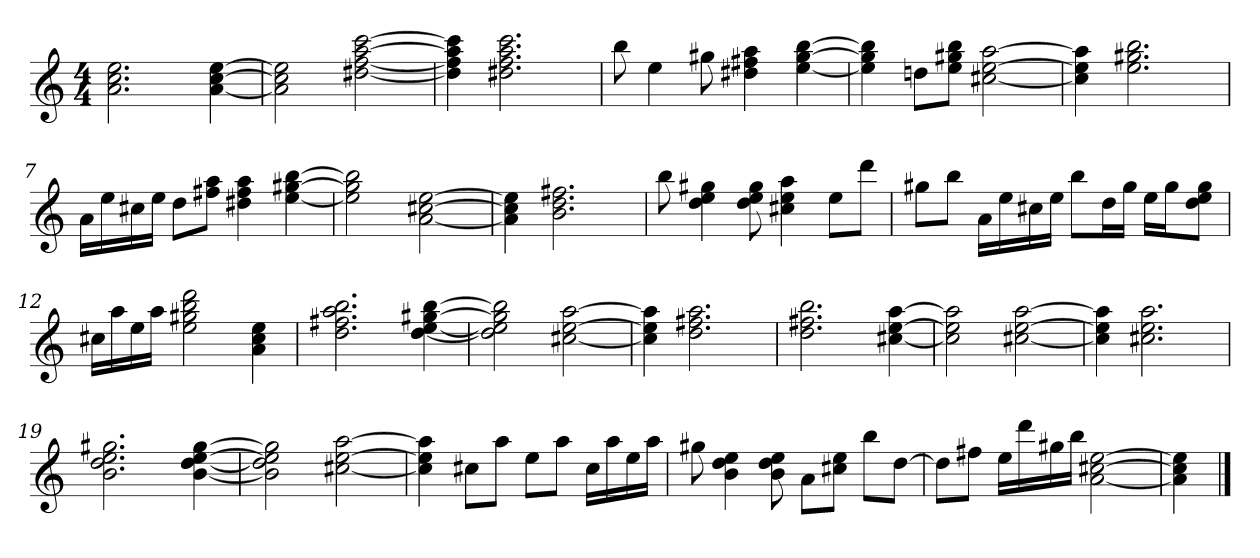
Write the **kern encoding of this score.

**kern
*part1
*staff1
*clefG2
*k[]
*M4/4
=1
2.a 2.cc 2.ee
[4a [4cc [4ee
=2
2a] 2cc] 2ee]
[2dd#X [2ff [2aa [2ccc
=3
4dd#] 4ff] 4aa] 4ccc]
2.dd#X 2.ff 2.aa 2.ccc
=4
8bb
4ee
8gg#X
4dd#X 4ff#X 4aa
[4ee [4gg# [4bb
=5
4ee] 4gg#] 4bb]
8ddnL
8ee 8gg#X 8bbJ
[2cc#X [2ee [2aa
=6
4cc#] 4ee] 4aa]
2.ee 2.gg#X 2.bb
=7
16aLL
16ee
16cc#X
16eeJJ
8ddL
8ff#X 8aaJ
4dd#X 4ff# 4aa
[4ee [4gg#X [4bb
=8
2ee] 2gg#] 2bb]
[2a [2cc#X [2ee
=9
4a] 4cc#] 4ee]
2.b 2.dd 2.ff#X
=10
8bb
4dd 4ee 4gg#X
8dd 8ee 8gg#
4cc#X 4ee 4aa
8eeL
8dddJ
=11
8gg#XL
8bbJ
16aLL
16ee
16cc#X
16eeJJ
8bbL
16ddL
16gg#JJ
16eeLL
16gg#J
8dd 8ee 8gg#J
=12
16cc#XLL
16aa
16ee
16aaJJ
2ee 2gg#X 2bb 2ddd
4a 4cc# 4ee
=13
2.dd 2.ff#X 2.aa 2.bb
[4dd [4ee [4gg#X [4bb
=14
2dd] 2ee] 2gg#] 2bb]
[2cc#X [2ee [2aa
=15
4cc#] 4ee] 4aa]
2.dd 2.ff#X 2.aa
=16
2.dd 2.ff#X 2.bb
[4cc#X [4ee [4aa
=17
2cc#] 2ee] 2aa]
[2cc#X [2ee [2aa
=18
4cc#] 4ee] 4aa]
2.cc#X 2.ee 2.aa
=19
2.b 2.dd 2.ee 2.gg#X
[4b [4dd [4ee [4gg#
=20
2b] 2dd] 2ee] 2gg#]
[2cc#X [2ee [2aa
=21
4cc#] 4ee] 4aa]
8cc#XL
8aaJ
8eeL
8aaJ
16cc#LL
16aa
16ee
16aaJJ
=22
8gg#X
4b 4dd 4ee
8b 8dd 8ee
8aL
8cc#X 8eeJ
8bbL
[8ddJ
=23
8ddL]
8ff#XJ
16eeLL
16ddd
16gg#X
16bbJJ
[2a [2cc#X [2ee
=24
4a] 4cc#] 4ee]
==
*-
